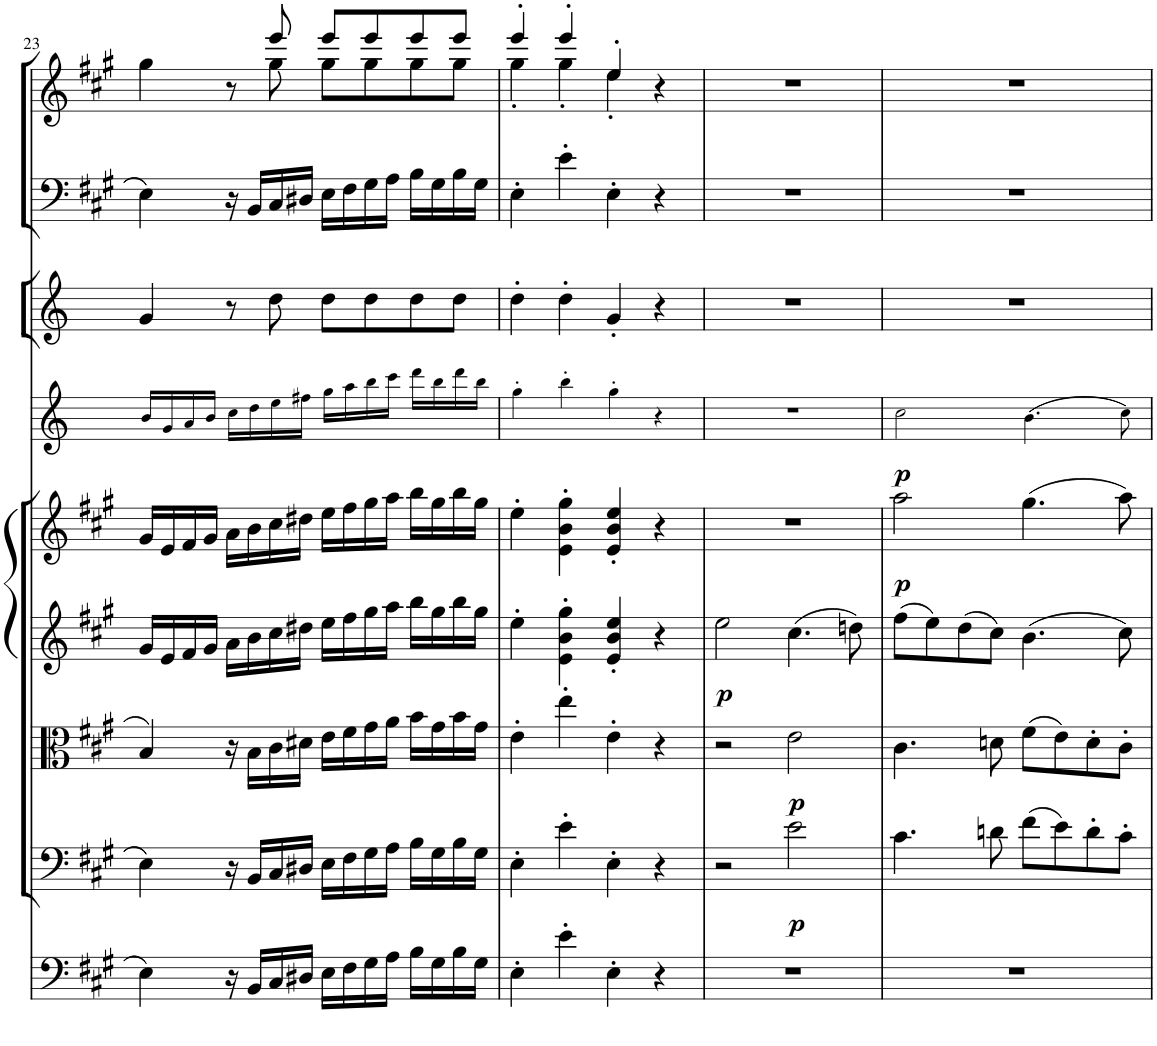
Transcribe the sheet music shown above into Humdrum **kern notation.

**kern	**kern	**dynam	**kern	**dynam	**kern	**dynam	**kern	**dynam	**kern	**dynam	**kern	**kern	**kern
*part9	*part8	*part8	*part7	*part7	*part6	*part6	*part5	*part5	*part4	*part4	*part3	*part2	*part1
*staff9	*staff8	*staff8	*staff7	*staff7	*staff6	*staff6	*staff5	*staff5	*staff4	*staff4	*staff3	*staff2	*staff1
*I"Contrabasses	*I"Violoncello e Basso	*	*I"Viola I, II	*	*I"Violino II	*	*I"Violino I	*	*I"Clarinetto principale in La/A	*	*I"Corno I, II in La/A	*I"Fagotto I, II	*I"Flauto I, II
*I'Cb	*	*	*	*	*	*	*	*	*I'Cl	*	*	*	*I'Fl
!!LO:PB:g=z
*clefF4	*clefF4	*	*clefC3	*	*clefG2	*	*clefG2	*	*clefG2	*	*clefG2	*clefF4	*clefG2
*Trd7c12	*	*	*	*	*	*	*	*	*Trd2c3	*	*Trd2c3	*	*
*k[f#c#g#]	*k[f#c#g#]	*	*k[f#c#g#]	*	*k[f#c#g#]	*	*k[f#c#g#]	*	*k[]	*	*k[]	*k[f#c#g#]	*k[f#c#g#]
*M4/4	*M4/4	*	*M4/4	*	*M4/4	*	*M4/4	*	*M4/4	*	*M4/4	*M4/4	*M4/4
*met(c)	*met(c)	*	*met(c)	*	*met(c)	*	*met(c)	*	*met(c)	*	*met(c)	*met(c)	*met(c)
=23	=23	=23	=23	=23	=23	=23	=23	=23	=23	=23	=23	=23	=23
*	*	*	*	*	*	*	*	*	*	*	*	*	*^
4E\	4E\	.	4B/	.	16g#/LL	.	16g#/LL	.	16b/LL	.	4g/	4E\	4gg#\	4ryy
.	.	.	.	.	16e/	.	16e/	.	16g/	.	.	.	.	.
.	.	.	.	.	16f#/	.	16f#/	.	16a/	.	.	.	.	.
.	.	.	.	.	16g#/JJ	.	16g#/JJ	.	16b/JJ	.	.	.	.	.
16r	16r	.	16r	.	16a\LL	.	16a\LL	.	16cc\LL	.	8r	16r	8r	8ryy
16BB/LL	16BB/LL	.	16B\LL	.	16b\	.	16b\	.	16dd\	.	.	16BB/LL	.	.
16C#/	16C#/	.	16c#\	.	16cc#\	.	16cc#\	.	16ee\	.	8dd\	16C#/	8eee/	8gg#\
16D#X/JJ	16D#X/JJ	.	16d#X\JJ	.	16dd#X\JJ	.	16dd#X\JJ	.	16ff#X\JJ	.	.	16D#X/JJ	.	.
16E\LL	16E\LL	.	16e\LL	.	16ee\LL	.	16ee\LL	.	16gg\LL	.	8dd\L	16E\LL	8eee/L	8gg#\L
16F#\	16F#\	.	16f#\	.	16ff#\	.	16ff#\	.	16aa\	.	.	16F#\	.	.
16G#\	16G#\	.	16g#\	.	16gg#\	.	16gg#\	.	16bb\	.	8dd\	16G#\	8eee/	8gg#\
16A\JJ	16A\JJ	.	16a\JJ	.	16aa\JJ	.	16aa\JJ	.	16ccc\JJ	.	.	16A\JJ	.	.
16B\LL	16B\LL	.	16b\LL	.	16bb\LL	.	16bb\LL	.	16ddd\LL	.	8dd\	16B\LL	8eee/	8gg#\
16G#\	16G#\	.	16g#\	.	16gg#\	.	16gg#\	.	16bb\	.	.	16G#\	.	.
16B\	16B\	.	16b\	.	16bb\	.	16bb\	.	16ddd\	.	8dd\J	16B\	8eee/J	8gg#\J
16G#\JJ	16G#\JJ	.	16g#\JJ	.	16gg#\JJ	.	16gg#\JJ	.	16bb\JJ	.	.	16G#\JJ	.	.
=24	=24	=24	=24	=24	=24	=24	=24	=24	=24	=24	=24	=24	=24	=24
4E'\	4E'\	.	4e'\	.	4ee'\	.	4ee'\	.	4gg'\	.	4dd'\	4E'\	4eee'/	4gg#'\
4e'\	4e'\	.	4ee'\	.	4e\' 4b\' 4gg#\'	.	4e\' 4b\' 4gg#\'	.	4bb'\	.	4dd'\	4e'\	4eee'/	4gg#'\
4E'\	4E'\	.	4e'\	.	4e/' 4b/' 4ee/'	.	4e/' 4b/' 4ee/'	.	4gg'\	.	4g'/	4E'\	4ee'/	4ee'\
4r	4r	.	4r	.	4r	.	4r	.	4r	.	4r	4r	4r	4ryy
=25	=25	=25	=25	=25	=25	=25	=25	=25	=25	=25	=25	=25	=25	=25
!	!	!	!	!	!	!LO:DY:b	!	!	!	!	!	!	!	!
*	*	*	*	*	*	*	*	*	*	*	*	*	*v	*v
1r	2r	.	2r	.	2ee\	p	1r	.	1r	.	1r	1r	1r
!	!	!LO:DY:b	!	!LO:DY:b	!	!	!	!	!	!	!	!	!
.	2e\	p	2e\	p	(4.cc#\	.	.	.	.	.	.	.	.
.	.	.	.	.	8ddn\)	.	.	.	.	.	.	.	.
=26	=26	=26	=26	=26	=26	=26	=26	=26	=26	=26	=26	=26	=26
!	!	!	!	!	!	!	!	!LO:DY:b	!	!LO:DY:b	!	!	!
1r	4.c#\	.	4.c#\	.	(8ff#\L	.	2aa\	p	2cc\	p	1r	1r	1r
.	.	.	.	.	8ee\)	.	.	.	.	.	.	.	.
.	.	.	.	.	(8dd\	.	.	.	.	.	.	.	.
.	8dn\	.	8dn\	.	8cc#\J)	.	.	.	.	.	.	.	.
.	(8f#\L	.	(8f#\L	.	(4.b\	.	(4.gg#\	.	(4.b\	.	.	.	.
.	8e\)	.	8e\)	.	.	.	.	.	.	.	.	.	.
.	8d'\	.	8d'\	.	.	.	.	.	.	.	.	.	.
.	8c#'\J	.	8c#'\J	.	8cc#\)	.	8aa\)	.	8cc\)	.	.	.	.
=	=	=	=	=	=	=	=	=	=	=	=	=	=
*-	*-	*-	*-	*-	*-	*-	*-	*-	*-	*-	*-	*-	*-
